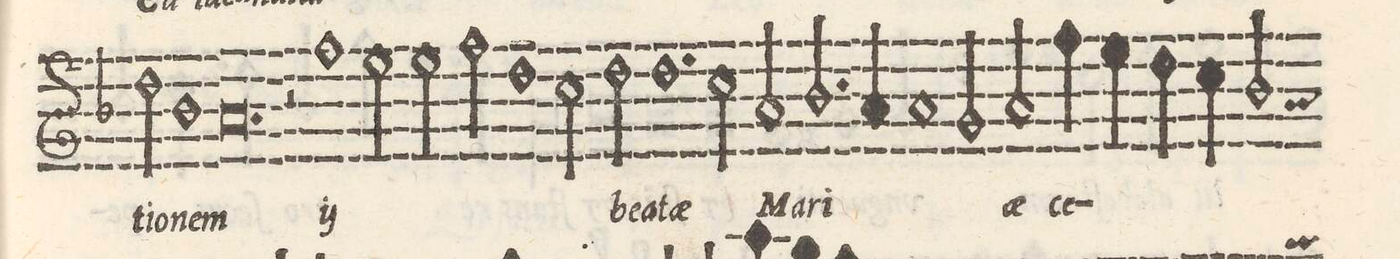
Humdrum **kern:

**kern	**text
*I"CANTVS	*
*clefG2	*
*k[b-]	*
*met(C|)	*
*M2/1	*
2dd\	-ti-
=15-	=15-
1b-	-o-
0.a	-nem
=16-	=16-
=17-	=17-
2r	.
*	*ij
1ff	vi-
2ee\	-ſi-
=18-	=18-
2ee\	-ta-
2ff\	-ti-
1dd	-o-
=19-	=19-
2cc\	-nem
*	*Xij
2dd\	be-
1.dd	-a-
=20-	=20-
2cc\	-tae
2a/	Ma-
2.b-/	-ri-
=21-	=21-
4a/	.
1a	.
2g/	.
=22-	=22-
2a/	-ae
4ff\	ce-
4ee\	.
4dd\	.
4cc\	.
2b-/	.
*custos:a	*
=23-	=23-
*-	*-
